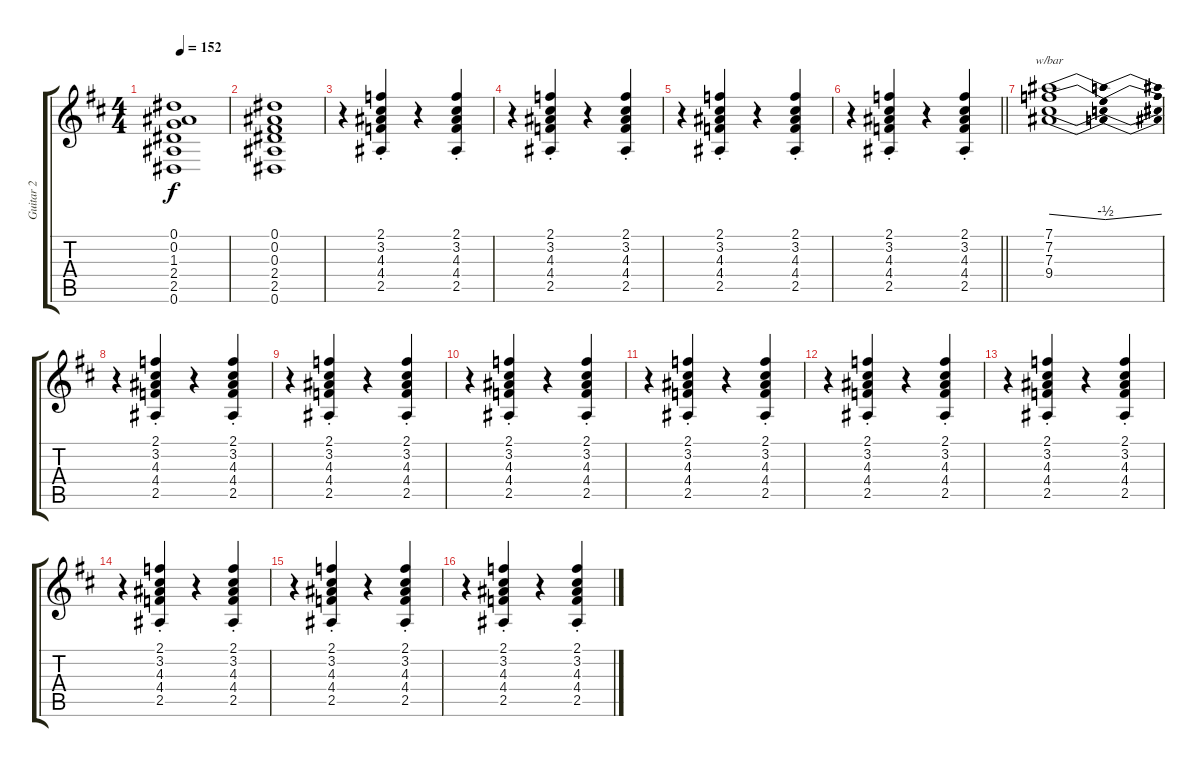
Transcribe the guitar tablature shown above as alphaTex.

\track ("Guitar 2" "Guitar 2") {instrument electricguitarclean}
\staff {score tabs}
\tuning (Eb4 Bb3 Gb3 Db3 Ab2 Eb2) {hide}
\ts (4 4)
\tempo 152
\clef g2
\ks d
(0.1 0.2 1.3 2.4 2.5 0.6).1{dy f} |
(0.1 0.2 0.3 2.4 2.5 0.6).1 |
r.4 (2.1{st} 3.2{st} 4.3{st} 4.4{st} 2.5{st}).4 r.4 (2.1{st} 3.2{st} 4.3{st} 4.4{st} 2.5{st}).4 |
r.4 (2.1{st} 3.2{st} 4.3{st} 4.4{st} 2.5{st}).4 r.4 (2.1{st} 3.2{st} 4.3{st} 4.4{st} 2.5{st}).4 |
r.4 (2.1{st} 3.2{st} 4.3{st} 4.4{st} 2.5{st}).4 r.4 (2.1{st} 3.2{st} 4.3{st} 4.4{st} 2.5{st}).4 |
\barLineRight lightlight
r.4 (2.1{st} 3.2{st} 4.3{st} 4.4{st} 2.5{st}).4 r.4 (2.1{st} 3.2{st} 4.3{st} 4.4{st} 2.5{st}).4 |
(7.1 7.2 7.3 9.4).1{tbe (dip default 0 0 30 -2 60 0)} |
r.4 (2.1{st} 3.2{st} 4.3{st} 4.4{st} 2.5{st}).4 r.4 (2.1{st} 3.2{st} 4.3{st} 4.4{st} 2.5{st}).4 |
r.4 (2.1{st} 3.2{st} 4.3{st} 4.4{st} 2.5{st}).4 r.4 (2.1{st} 3.2{st} 4.3{st} 4.4{st} 2.5{st}).4 |
r.4 (2.1{st} 3.2{st} 4.3{st} 4.4{st} 2.5{st}).4 r.4 (2.1{st} 3.2{st} 4.3{st} 4.4{st} 2.5{st}).4 |
r.4 (2.1{st} 3.2{st} 4.3{st} 4.4{st} 2.5{st}).4 r.4 (2.1{st} 3.2{st} 4.3{st} 4.4{st} 2.5{st}).4 |
r.4 (2.1{st} 3.2{st} 4.3{st} 4.4{st} 2.5{st}).4 r.4 (2.1{st} 3.2{st} 4.3{st} 4.4{st} 2.5{st}).4 |
r.4 (2.1{st} 3.2{st} 4.3{st} 4.4{st} 2.5{st}).4 r.4 (2.1{st} 3.2{st} 4.3{st} 4.4{st} 2.5{st}).4 |
r.4 (2.1{st} 3.2{st} 4.3{st} 4.4{st} 2.5{st}).4 r.4 (2.1{st} 3.2{st} 4.3{st} 4.4{st} 2.5{st}).4 |
r.4 (2.1{st} 3.2{st} 4.3{st} 4.4{st} 2.5{st}).4 r.4 (2.1{st} 3.2{st} 4.3{st} 4.4{st} 2.5{st}).4 |
r.4 (2.1{st} 3.2{st} 4.3{st} 4.4{st} 2.5{st}).4 r.4 (2.1{st} 3.2{st} 4.3{st} 4.4{st} 2.5{st}).4
